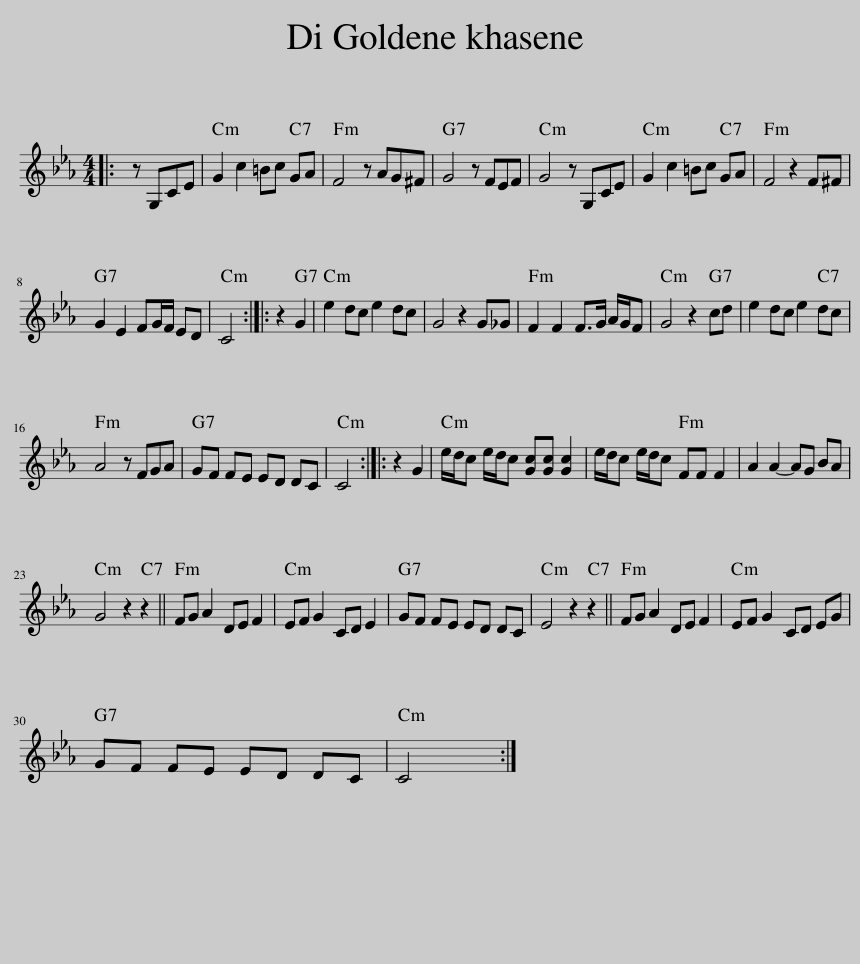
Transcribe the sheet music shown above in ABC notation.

X:1
L:1/8
M:4/4
I:linebreak $
K:Cmin
V:1 treble
V:1
|: z G,CE | G2 c2 =Bc GA | F4 z AG^F | G4 z FEF | G4 z G,CE | %5
 G2 c2 =Bc GA | F4 z2 F^F |$ G2 E2 FG/F/ ED | C4 :: z2 G2 | %10
 e2 dc e2 dc | G4 z2 G_G | F2 F2 F>G A/G/F | G4 z2 cd | e2 dc e2 dc |$ %15
 A4 z FGA | GF FE ED DC | C4 :: z2 G2 | e/d/c e/d/c [Gc][Gc] [Gc]2 | %20
 e/d/c e/d/c FF F2 | A2 A2- AG BA |$ G4 z2 z2 || FG A2 DE F2 | EF G2 CD E2 | %25
 GF FE ED DC | E4 z2 z2 || FG A2 DE F2 | EF G2 CD EG |$ GF FE ED DC | %30
 C4 :| %31
